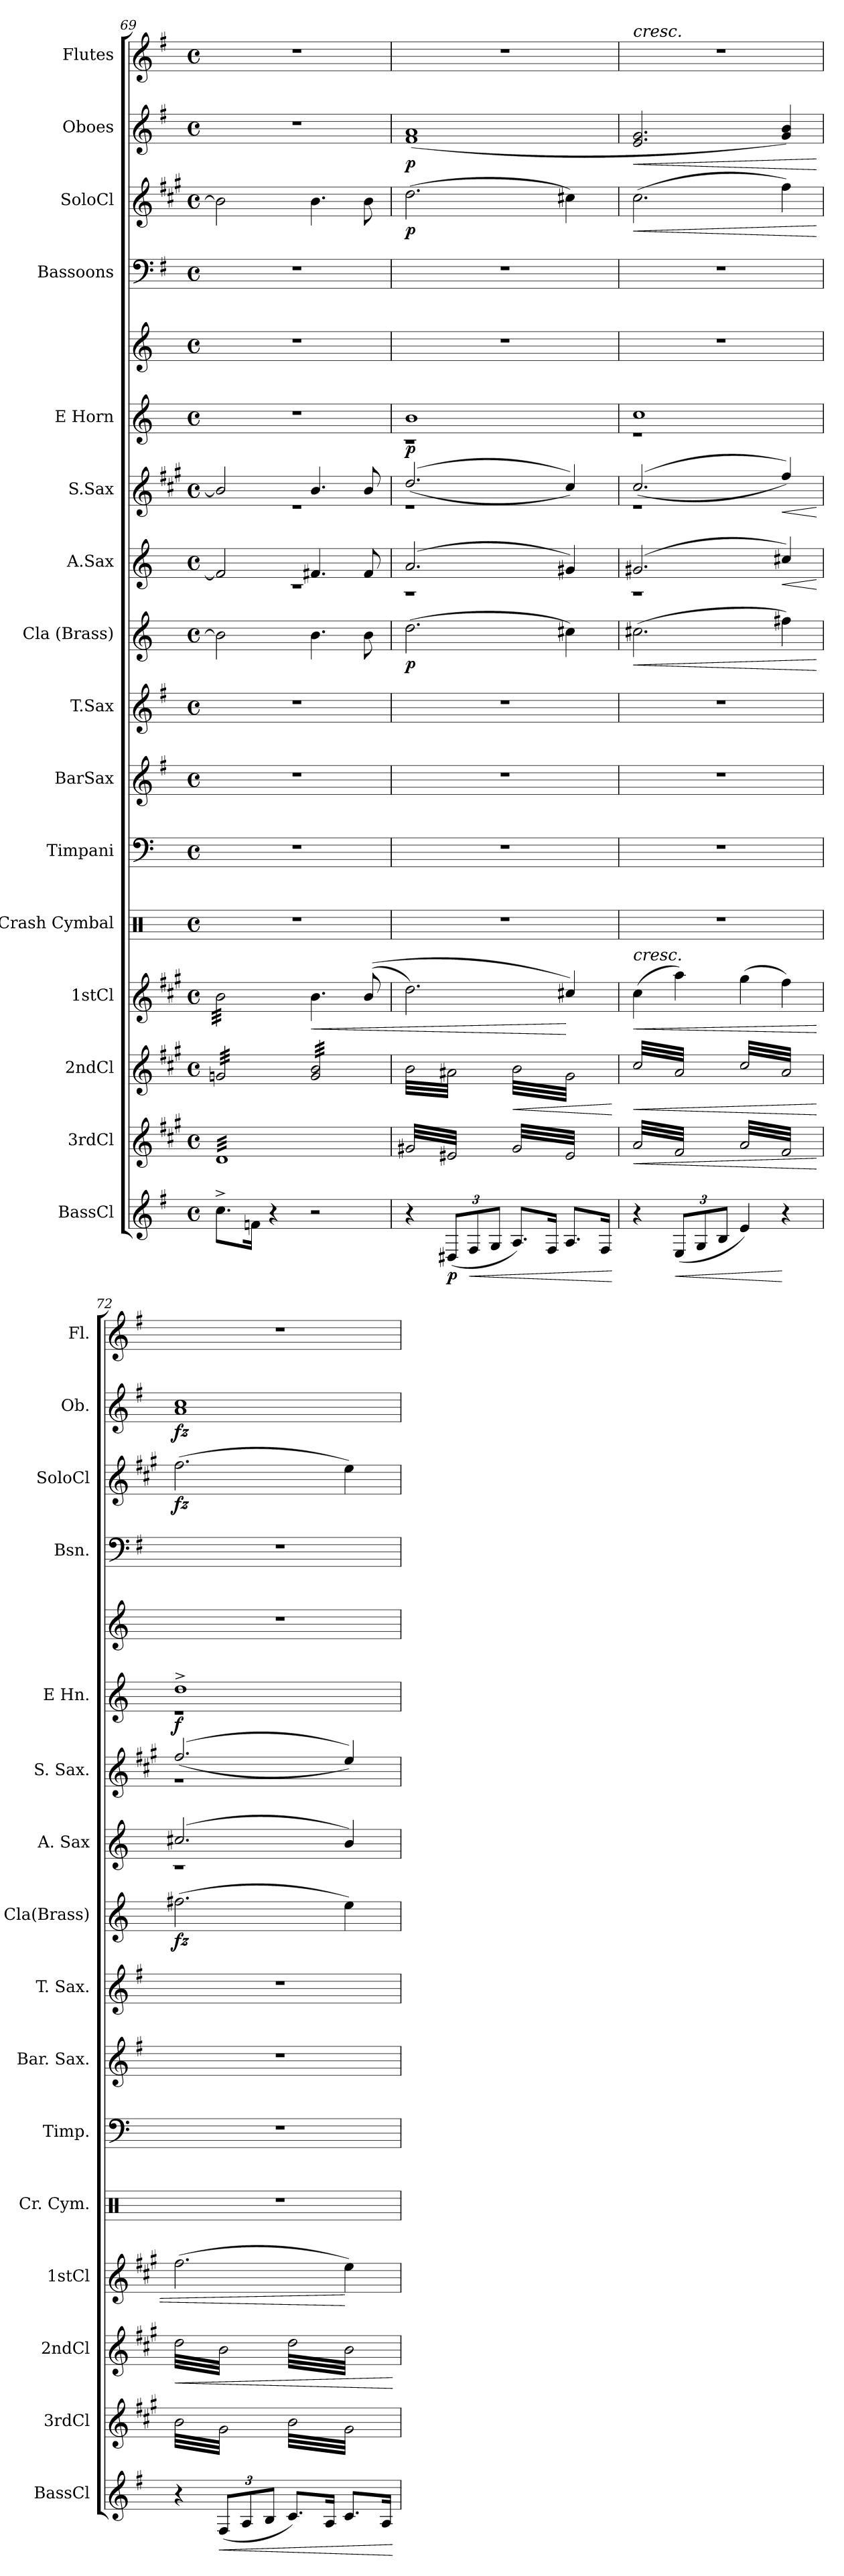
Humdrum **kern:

**kern	**dynam	**kern	**dynam	**kern	**dynam	**kern	**dynam	**kern	**kern	**kern	**kern	**kern	**dynam	**kern	**dynam	**kern	**dynam	**kern	**kern	**dynam	**kern	**kern	**dynam	**kern	**dynam	**kern
*part16	*part16	*part15	*part15	*part14	*part14	*part13	*part13	*part12	*part11	*part10	*part9	*part8	*part8	*part7	*part7	*part6	*part6	*part5	*part5	*part5	*part4	*part3	*part3	*part2	*part2	*part1
*staff17	*staff17	*staff16	*staff16	*staff15	*staff15	*staff14	*staff14	*staff13	*staff12	*staff11	*staff10	*staff9	*staff9	*staff8	*staff8	*staff7	*staff7	*staff6	*staff5	*staff5/6	*staff4	*staff3	*staff3	*staff2	*staff2	*staff1
*I"BassCl	*	*I"3rdCl	*	*I"2ndCl	*	*I"1stCl	*	*I"Crash Cymbal	*I"Timpani	*I"BarSax	*I"T.Sax	*I"Cla (Brass)	*	*I"A.Sax	*	*I"S.Sax	*	*I"E Horn	*	*	*I"Bassoons	*I"SoloCl	*	*I"Oboes	*	*I"Flutes
*I'BassCl	*	*I'3rdCl	*	*I'2ndCl	*	*I'1stCl	*	*I'Cr. Cym.	*I'Timp.	*I'Bar. Sax.	*I'T. Sax.	*I'Cla(Brass)	*	*I'A. Sax	*	*I'S. Sax.	*	*I'E Hn.	*	*	*I'Bsn.	*I'SoloCl	*	*I'Ob.	*	*I'Fl.
*clefG2	*	*clefG2	*	*clefG2	*	*clefG2	*	*clefX	*clefF4	*clefG2	*clefG2	*clefG2	*	*clefG2	*	*clefG2	*	*clefG2	*clefG2	*	*clefF4	*clefG2	*	*clefG2	*	*clefG2
*ITrd8c14	*	*ITrd1c2	*	*ITrd1c2	*	*ITrd1c2	*	*	*	*ITrd12c21	*ITrd8c14	*ITrd1c2	*	*ITrd5c9	*	*ITrd1c2	*	*ITrd5c8	*ITrd5c8	*	*	*ITrd1c2	*	*	*	*
*k[f#]	*	*k[f#]	*	*k[f#]	*	*k[f#]	*	*k[]	*k[]	*k[f#]	*k[f#]	*k[b-e-]	*	*k[b-e-a-]	*	*k[f#]	*	*k[f#c#g#d#]	*k[f#c#g#d#]	*	*k[f#]	*k[f#]	*	*k[f#]	*	*k[f#]
*M4/4	*	*M4/4	*	*M4/4	*	*M4/4	*	*M4/4	*M4/4	*M4/4	*M4/4	*M4/4	*	*M4/4	*	*M4/4	*	*M4/4	*M4/4	*	*M4/4	*M4/4	*	*M4/4	*	*M4/4
*met(c)	*	*met(c)	*	*met(c)	*	*met(c)	*	*met(c)	*met(c)	*met(c)	*met(c)	*met(c)	*	*met(c)	*	*met(c)	*	*met(c)	*met(c)	*	*met(c)	*met(c)	*	*met(c)	*	*met(c)
=69	=69	=69	=69	=69	=69	=69	=69	=69	=69	=69	=69	=69	=69	=69	=69	=69	=69	=69	=69	=69	=69	=69	=69	=69	=69	=69
*	*	*	*	*	*	*	*	*	*	*	*	*	*	*^	*	*^	*	*	*	*	*	*	*	*	*	*
*	*	*tremolo	*	*	*	*	*	*	*	*	*	*	*	*	*	*	*	*	*	*	*	*	*	*	*	*	*	*
*	*	*	*	*tremolo	*	*	*	*	*	*	*	*	*	*	*	*	*	*	*	*	*	*	*	*	*	*	*	*
*	*	*	*	*	*	*tremolo	*	*	*	*	*	*	*	*	*	*	*	*	*	*	*	*	*	*	*	*	*	*
8.c^\L	.	32cLLL	.	32fn/LLL	.	32a\LLL	.	1r	1r	1r	1r	2a\]	.	2A/]	1r	.	2a/]	1r	.	1r	1r	.	1r	2a\]	.	1r	.	1r
.	.	32c	.	32fn/	.	32a\	.	.	.	.	.	.	.	.	.	.	.	.	.	.	.	.	.	.	.	.	.	.
.	.	32c	.	32fn/	.	32a\	.	.	.	.	.	.	.	.	.	.	.	.	.	.	.	.	.	.	.	.	.	.
.	.	32c	.	32fn/	.	32a\	.	.	.	.	.	.	.	.	.	.	.	.	.	.	.	.	.	.	.	.	.	.
.	.	32c	.	32fn/	.	32a\	.	.	.	.	.	.	.	.	.	.	.	.	.	.	.	.	.	.	.	.	.	.
.	.	32c	.	32fn/	.	32a\	.	.	.	.	.	.	.	.	.	.	.	.	.	.	.	.	.	.	.	.	.	.
16Fn\Jk	.	32c	.	32fn/	.	32a\	.	.	.	.	.	.	.	.	.	.	.	.	.	.	.	.	.	.	.	.	.	.
.	.	32c	.	32fn/	.	32a\	.	.	.	.	.	.	.	.	.	.	.	.	.	.	.	.	.	.	.	.	.	.
4r	.	32c	.	32fn/	.	32a\	.	.	.	.	.	.	.	.	.	.	.	.	.	.	.	.	.	.	.	.	.	.
.	.	32c	.	32fn/	.	32a\	.	.	.	.	.	.	.	.	.	.	.	.	.	.	.	.	.	.	.	.	.	.
.	.	32c	.	32fn/	.	32a\	.	.	.	.	.	.	.	.	.	.	.	.	.	.	.	.	.	.	.	.	.	.
.	.	32c	.	32fn/	.	32a\	.	.	.	.	.	.	.	.	.	.	.	.	.	.	.	.	.	.	.	.	.	.
.	.	32c	.	32fn/	.	32a\	.	.	.	.	.	.	.	.	.	.	.	.	.	.	.	.	.	.	.	.	.	.
.	.	32c	.	32fn/	.	32a\	.	.	.	.	.	.	.	.	.	.	.	.	.	.	.	.	.	.	.	.	.	.
.	.	32c	.	32fn/	.	32a\	.	.	.	.	.	.	.	.	.	.	.	.	.	.	.	.	.	.	.	.	.	.
.	.	32c	.	32fn/JJJ	.	32a\JJJ	.	.	.	.	.	.	.	.	.	.	.	.	.	.	.	.	.	.	.	.	.	.
*	*	*	*	*	*	*Xtremolo	*	*	*	*	*	*	*	*	*	*	*	*	*	*	*	*	*	*	*	*	*	*
!	!	!	!	!	!	!	!LO:HP:b	!	!	!	!	!	!	!	!	!	!	!	!	!	!	!	!	!	!	!	!	!
2r	.	32c	.	32f/ 32a/LLL	.	4.a\	<	.	.	.	.	4.a\	.	4.An/	.	.	4.a/	.	.	.	.	.	.	4.a\	.	.	.	.
.	.	32c	.	32f/ 32a/	.	.	.	.	.	.	.	.	.	.	.	.	.	.	.	.	.	.	.	.	.	.	.	.
.	.	32c	.	32f/ 32a/	.	.	.	.	.	.	.	.	.	.	.	.	.	.	.	.	.	.	.	.	.	.	.	.
.	.	32c	.	32f/ 32a/	.	.	.	.	.	.	.	.	.	.	.	.	.	.	.	.	.	.	.	.	.	.	.	.
.	.	32c	.	32f/ 32a/	.	.	.	.	.	.	.	.	.	.	.	.	.	.	.	.	.	.	.	.	.	.	.	.
.	.	32c	.	32f/ 32a/	.	.	.	.	.	.	.	.	.	.	.	.	.	.	.	.	.	.	.	.	.	.	.	.
.	.	32c	.	32f/ 32a/	.	.	.	.	.	.	.	.	.	.	.	.	.	.	.	.	.	.	.	.	.	.	.	.
.	.	32c	.	32f/ 32a/	.	.	.	.	.	.	.	.	.	.	.	.	.	.	.	.	.	.	.	.	.	.	.	.
.	.	32c	.	32f/ 32a/	.	.	.	.	.	.	.	.	.	.	.	.	.	.	.	.	.	.	.	.	.	.	.	.
.	.	32c	.	32f/ 32a/	.	.	.	.	.	.	.	.	.	.	.	.	.	.	.	.	.	.	.	.	.	.	.	.
.	.	32c	.	32f/ 32a/	.	.	.	.	.	.	.	.	.	.	.	.	.	.	.	.	.	.	.	.	.	.	.	.
.	.	32c	.	32f/ 32a/	.	.	.	.	.	.	.	.	.	.	.	.	.	.	.	.	.	.	.	.	.	.	.	.
.	.	32c	.	32f/ 32a/	.	(>(>8a/	.	.	.	.	.	8a\	.	8A/	.	.	8a/	.	.	.	.	.	.	8a\	.	.	.	.
.	.	32c	.	32f/ 32a/	.	.	.	.	.	.	.	.	.	.	.	.	.	.	.	.	.	.	.	.	.	.	.	.
.	.	32c	.	32f/ 32a/	.	.	.	.	.	.	.	.	.	.	.	.	.	.	.	.	.	.	.	.	.	.	.	.
.	.	32cJJJ	.	32f/ 32a/JJJ	.	.	.	.	.	.	.	.	.	.	.	.	.	.	.	.	.	.	.	.	.	.	.	.
=70	=70	=70	=70	=70	=70	=70	=70	=70	=70	=70	=70	=70	=70	=70	=70	=70	=70	=70	=70	=70	=70	=70	=70	=70	=70	=70	=70	=70
*	*	*	*	*	*	*	*	*	*	*	*	*	*	*	*	*	*	*	*	*^	*	*	*	*	*	*	*	*
!	!	!	!	!	!	!	!	!	!	!	!	!	!LO:DY:b	!	!	!LO:DY:b	!	!	!	!	!	!	!	!	!	!	!	!	!
!	!	!	!	!	!	!	!	!	!	!	!	!	!	!	!	!LO:DY:n=1:b	!	!	!LO:DY:b	!	!	!	!	!	!	!	!	!	!
!	!	!	!	!	!	!	!	!	!	!	!	!	!	!	!	!	!	!	!LO:DY:n=1:b	!	!	!	!LO:DY:b=2	!	!	!LO:DY:b	!	!LO:DY:b	!
4r	.	(<32f#X/LLL	.	(>32a\LLL	.	2.cc\)	.	1r	1r	1r	1r	(>2.cc\	p	(>2.c/	1r	p p	(>(>2.cc/	1r	p p	1d#	1r	1r	p	1r	(>2.cc\	p	(>1f# 1a	p	1r
.	.	32d#X/	.	32g#X/	.	.	.	.	.	.	.	.	.	.	.	.	.	.	.	.	.	.	.	.	.	.	.	.	.
.	.	32f#X/	.	32a\	.	.	.	.	.	.	.	.	.	.	.	.	.	.	.	.	.	.	.	.	.	.	.	.	.
.	.	32d#X/	.	32g#X/	.	.	.	.	.	.	.	.	.	.	.	.	.	.	.	.	.	.	.	.	.	.	.	.	.
.	.	32f#X/	.	32a\	.	.	.	.	.	.	.	.	.	.	.	.	.	.	.	.	.	.	.	.	.	.	.	.	.
.	.	32d#X/	.	32g#X/	.	.	.	.	.	.	.	.	.	.	.	.	.	.	.	.	.	.	.	.	.	.	.	.	.
.	.	32f#X/	.	32a\	.	.	.	.	.	.	.	.	.	.	.	.	.	.	.	.	.	.	.	.	.	.	.	.	.
.	.	32d#X/	.	32g#X/	.	.	.	.	.	.	.	.	.	.	.	.	.	.	.	.	.	.	.	.	.	.	.	.	.
*Xbrackettup	*	*	*	*	*	*	*	*	*	*	*	*	*	*	*	*	*	*	*	*	*	*	*	*	*	*	*	*	*
!	!LO:DY:b	!	!	!	!	!	!	!	!	!	!	!	!	!	!	!	!	!	!	!	!	!	!	!	!	!	!	!	!
(<12DD#X/L	p	32f#X/	.	32a\	.	.	.	.	.	.	.	.	.	.	.	.	.	.	.	.	.	.	.	.	.	.	.	.	.
.	.	32d#X/	.	32g#X/	.	.	.	.	.	.	.	.	.	.	.	.	.	.	.	.	.	.	.	.	.	.	.	.	.
.	.	32f#X/	.	32a\	.	.	.	.	.	.	.	.	.	.	.	.	.	.	.	.	.	.	.	.	.	.	.	.	.
!	!LO:HP:b	!	!	!	!	!	!	!	!	!	!	!	!	!	!	!	!	!	!	!	!	!	!	!	!	!	!	!	!
12FF#/	<	.	.	.	.	.	.	.	.	.	.	.	.	.	.	.	.	.	.	.	.	.	.	.	.	.	.	.	.
.	.	32d#X/	.	32g#X/	.	.	.	.	.	.	.	.	.	.	.	.	.	.	.	.	.	.	.	.	.	.	.	.	.
.	.	32f#X/	.	32a\	.	.	.	.	.	.	.	.	.	.	.	.	.	.	.	.	.	.	.	.	.	.	.	.	.
.	.	32d#X/	.	32g#X/	.	.	.	.	.	.	.	.	.	.	.	.	.	.	.	.	.	.	.	.	.	.	.	.	.
12GG/J	.	.	.	.	.	.	.	.	.	.	.	.	.	.	.	.	.	.	.	.	.	.	.	.	.	.	.	.	.
.	.	32f#X/	.	32a\	.	.	.	.	.	.	.	.	.	.	.	.	.	.	.	.	.	.	.	.	.	.	.	.	.
.	.	32d#X/JJJ	.	32g#X/JJJ	.	.	.	.	.	.	.	.	.	.	.	.	.	.	.	.	.	.	.	.	.	.	.	.	.
!	!	!	!	!	!LO:HP:b	!	!	!	!	!	!	!	!	!	!	!	!	!	!	!	!	!	!	!	!	!	!	!	!
8.AA/L)	.	32f#/LLL	.	32a\LLL	<	.	.	.	.	.	.	.	.	.	.	.	.	.	.	.	.	.	.	.	.	.	.	.	.
.	.	32d#/)	.	32f#/)	.	.	.	.	.	.	.	.	.	.	.	.	.	.	.	.	.	.	.	.	.	.	.	.	.
.	.	32f#/	.	32a\	.	.	.	.	.	.	.	.	.	.	.	.	.	.	.	.	.	.	.	.	.	.	.	.	.
.	.	32d#/)	.	32f#/)	.	.	.	.	.	.	.	.	.	.	.	.	.	.	.	.	.	.	.	.	.	.	.	.	.
.	.	32f#/	.	32a\	.	.	.	.	.	.	.	.	.	.	.	.	.	.	.	.	.	.	.	.	.	.	.	.	.
.	.	32d#/)	.	32f#/)	.	.	.	.	.	.	.	.	.	.	.	.	.	.	.	.	.	.	.	.	.	.	.	.	.
16FF#/Jk	.	32f#/	.	32a\	.	.	.	.	.	.	.	.	.	.	.	.	.	.	.	.	.	.	.	.	.	.	.	.	.
.	.	32d#/)	.	32f#/)	.	.	.	.	.	.	.	.	.	.	.	.	.	.	.	.	.	.	.	.	.	.	.	.	.
8.AA/L	.	32f#/	.	32a\	.	4bn/)	[	.	.	.	.	4bn\)	.	4Bn/)	.	.	4b/))	.	.	.	.	.	.	.	4bn\)	.	.	.	.
.	.	32d#/)	.	32f#/)	.	.	.	.	.	.	.	.	.	.	.	.	.	.	.	.	.	.	.	.	.	.	.	.	.
.	.	32f#/	.	32a\	.	.	.	.	.	.	.	.	.	.	.	.	.	.	.	.	.	.	.	.	.	.	.	.	.
.	.	32d#/)	.	32f#/)	.	.	.	.	.	.	.	.	.	.	.	.	.	.	.	.	.	.	.	.	.	.	.	.	.
.	.	32f#/	.	32a\	.	.	.	.	.	.	.	.	.	.	.	.	.	.	.	.	.	.	.	.	.	.	.	.	.
.	.	32d#/)	.	32f#/)	.	.	.	.	.	.	.	.	.	.	.	.	.	.	.	.	.	.	.	.	.	.	.	.	.
16FF#/Jk	.	32f#/	.	32a\	.	.	.	.	.	.	.	.	.	.	.	.	.	.	.	.	.	.	.	.	.	.	.	.	.
.	.	32d#/)JJJ	.	32f#/)JJJ	.	.	.	.	.	.	.	.	.	.	.	.	.	.	.	.	.	.	.	.	.	.	.	.	.
*	*	*	*	*	*	*	*	*	*	*	*	*	*	*v	*v	*	*	*	*	*v	*v	*	*	*	*	*	*	*	*
*	*	*	*	*	*	*	*	*	*	*	*	*	*	*	*	*v	*v	*	*	*	*	*	*	*	*	*	*
.	[	.	.	.	[	.	.	.	.	.	.	.	.	.	.	.	.	.	.	.	.	.	.	.	.	.
=71	=71	=71	=71	=71	=71	=71	=71	=71	=71	=71	=71	=71	=71	=71	=71	=71	=71	=71	=71	=71	=71	=71	=71	=71	=71	=71
!	!	!	!	!	!	!	!	!	!	!	!	!	!	!	!	!	!	!	!	!	!	!	!	!	!	!LO:TX:a:i:t=cresc.
!	!	!	!	!	!	!LO:TX:a:i:t=cresc.	!	!	!	!	!	!	!	!	!	!	!	!	!	!	!	!	!	!	!	!
!	!	!	!LO:HP:b	!	!LO:HP:b	!	!LO:HP:b	!	!	!	!	!	!LO:HP:b	!	!LO:HP:b	!	!LO:HP:b	!	!	!	!	!	!LO:HP:b	!	!LO:HP:b	!
*	*	*	*	*	*	*	*	*	*	*	*	*	*	*^	*	*^	*	*^	*	*	*	*	*	*	*	*
4r	.	(<32g/LLL	<	(<32b/LLL	<	(>4b\	<	1r	1r	1r	1r	(>2.bn\	<	(>2.Bn/	1r	<	(>(>2.b/	1r	<	1e	1r	1r	.	1r	(>2.b\	<	2.e/ 2.g/	<	1r
.	.	32e/	.	32g/	.	.	.	.	.	.	.	.	.	.	.	.	.	.	.	.	.	.	.	.	.	.	.	.	.
.	.	32g/	.	32b/	.	.	.	.	.	.	.	.	.	.	.	.	.	.	.	.	.	.	.	.	.	.	.	.	.
.	.	32e/	.	32g/	.	.	.	.	.	.	.	.	.	.	.	.	.	.	.	.	.	.	.	.	.	.	.	.	.
.	.	32g/	.	32b/	.	.	.	.	.	.	.	.	.	.	.	.	.	.	.	.	.	.	.	.	.	.	.	.	.
.	.	32e/	.	32g/	.	.	.	.	.	.	.	.	.	.	.	.	.	.	.	.	.	.	.	.	.	.	.	.	.
.	.	32g/	.	32b/	.	.	.	.	.	.	.	.	.	.	.	.	.	.	.	.	.	.	.	.	.	.	.	.	.
.	.	32e/	.	32g/	.	.	.	.	.	.	.	.	.	.	.	.	.	.	.	.	.	.	.	.	.	.	.	.	.
!	!LO:HP:b	!	!	!	!	!	!	!	!	!	!	!	!	!	!	!	!	!	!	!	!	!	!	!	!	!	!	!	!
(<12EE/L	<	32g/	.	32b/	.	4gg\)	.	.	.	.	.	.	.	.	.	.	.	.	.	.	.	.	.	.	.	.	.	.	.
.	.	32e/	.	32g/	.	.	.	.	.	.	.	.	.	.	.	.	.	.	.	.	.	.	.	.	.	.	.	.	.
.	.	32g/	.	32b/	.	.	.	.	.	.	.	.	.	.	.	.	.	.	.	.	.	.	.	.	.	.	.	.	.
12GG/	.	.	.	.	.	.	.	.	.	.	.	.	.	.	.	.	.	.	.	.	.	.	.	.	.	.	.	.	.
.	.	32e/	.	32g/	.	.	.	.	.	.	.	.	.	.	.	.	.	.	.	.	.	.	.	.	.	.	.	.	.
.	.	32g/	.	32b/	.	.	.	.	.	.	.	.	.	.	.	.	.	.	.	.	.	.	.	.	.	.	.	.	.
.	.	32e/	.	32g/	.	.	.	.	.	.	.	.	.	.	.	.	.	.	.	.	.	.	.	.	.	.	.	.	.
12BB/J	.	.	.	.	.	.	.	.	.	.	.	.	.	.	.	.	.	.	.	.	.	.	.	.	.	.	.	.	.
.	.	32g/	.	32b/	.	.	.	.	.	.	.	.	.	.	.	.	.	.	.	.	.	.	.	.	.	.	.	.	.
.	.	32e/JJJ	.	32g/JJJ	.	.	.	.	.	.	.	.	.	.	.	.	.	.	.	.	.	.	.	.	.	.	.	.	.
4E/)	.	32g/LLL	.	32b/LLL	.	(>4ff#\	.	.	.	.	.	.	.	.	.	.	.	.	.	.	.	.	.	.	.	.	.	.	.
.	.	32e/)	.	32g/)	.	.	.	.	.	.	.	.	.	.	.	.	.	.	.	.	.	.	.	.	.	.	.	.	.
.	.	32g/	.	32b/	.	.	.	.	.	.	.	.	.	.	.	.	.	.	.	.	.	.	.	.	.	.	.	.	.
.	.	32e/)	.	32g/)	.	.	.	.	.	.	.	.	.	.	.	.	.	.	.	.	.	.	.	.	.	.	.	.	.
.	.	32g/	.	32b/	.	.	.	.	.	.	.	.	.	.	.	.	.	.	.	.	.	.	.	.	.	.	.	.	.
.	.	32e/)	.	32g/)	.	.	.	.	.	.	.	.	.	.	.	.	.	.	.	.	.	.	.	.	.	.	.	.	.
.	.	32g/	.	32b/	.	.	.	.	.	.	.	.	.	.	.	.	.	.	.	.	.	.	.	.	.	.	.	.	.
.	.	32e/)	.	32g/)	.	.	.	.	.	.	.	.	.	.	.	.	.	.	.	.	.	.	.	.	.	.	.	.	.
!	!	!	!	!	!	!	!	!	!	!	!	!	!	!	!	!LO:HP:b	!	!	!LO:HP:b	!	!	!	!	!	!	!	!	!	!
4r	[	32g/	.	32b/	.	4ee\)	.	.	.	.	.	4een\)	.	4en/)	.	<	4ee/))	.	<	.	.	.	.	.	4ee\)	.	4g/ 4b/)	.	.
.	.	32e/)	.	32g/)	.	.	.	.	.	.	.	.	.	.	.	.	.	.	.	.	.	.	.	.	.	.	.	.	.
.	.	32g/	.	32b/	.	.	.	.	.	.	.	.	.	.	.	.	.	.	.	.	.	.	.	.	.	.	.	.	.
.	.	32e/)	.	32g/)	.	.	.	.	.	.	.	.	.	.	.	.	.	.	.	.	.	.	.	.	.	.	.	.	.
.	.	32g/	.	32b/	.	.	.	.	.	.	.	.	.	.	.	.	.	.	.	.	.	.	.	.	.	.	.	.	.
.	.	32e/)	.	32g/)	.	.	.	.	.	.	.	.	.	.	.	.	.	.	.	.	.	.	.	.	.	.	.	.	.
.	.	32g/	.	32b/	.	.	.	.	.	.	.	.	.	.	.	.	.	.	.	.	.	.	.	.	.	.	.	.	.
.	.	32e/)JJJ	.	32g/)JJJ	.	.	.	.	.	.	.	.	.	.	.	.	.	.	.	.	.	.	.	.	.	.	.	.	.
*	*	*	*	*	*	*	*	*	*	*	*	*	*	*v	*v	*	*	*	*	*v	*v	*	*	*	*	*	*	*	*
*	*	*	*	*	*	*	*	*	*	*	*	*	*	*	*	*v	*v	*	*	*	*	*	*	*	*	*	*
.	.	.	[	.	[	.	.	.	.	.	.	.	[	.	[ [	.	[ [	.	.	.	.	.	[	.	[	.
=72	=72	=72	=72	=72	=72	=72	=72	=72	=72	=72	=72	=72	=72	=72	=72	=72	=72	=72	=72	=72	=72	=72	=72	=72	=72	=72
!	!	!	!	!	!LO:HP:b	!	!	!	!	!	!	!	!LO:DY:b	!	!LO:DY:b	!	!	!	!	!	!	!	!	!	!	!
*	*	*	*	*	*	*	*	*	*	*	*	*	*	*^	*	*^	*	*^	*	*	*	*	*	*	*	*
!	!	!	!	!	!	!	!	!	!	!	!	!	!	!	!	!LO:DY:n=1:b	!	!	!LO:DY:b	!	!	!	!	!	!	!	!	!	!
!	!	!	!	!	!	!	!	!	!	!	!	!	!	!	!	!	!	!	!LO:DY:n=1:b	!	!	!	!LO:DY:b=2	!	!	!LO:DY:b	!	!LO:DY:b	!
4r	.	(>32a\LLL	.	(>32cc\LLL	<	(>2.ee\	.	1r	1r	1r	1r	(>2.een\	fz	(>2.en/	1r	fz fz	(>(>2.ee/	1r	fz fz	1f#^	1r	1r	f	1r	(>2.ee\	fz	1a 1cc	fz	1r
.	.	32f#/	.	32a\	.	.	.	.	.	.	.	.	.	.	.	.	.	.	.	.	.	.	.	.	.	.	.	.	.
.	.	32a\	.	32cc\	.	.	.	.	.	.	.	.	.	.	.	.	.	.	.	.	.	.	.	.	.	.	.	.	.
.	.	32f#/	.	32a\	.	.	.	.	.	.	.	.	.	.	.	.	.	.	.	.	.	.	.	.	.	.	.	.	.
.	.	32a\	.	32cc\	.	.	.	.	.	.	.	.	.	.	.	.	.	.	.	.	.	.	.	.	.	.	.	.	.
.	.	32f#/	.	32a\	.	.	.	.	.	.	.	.	.	.	.	.	.	.	.	.	.	.	.	.	.	.	.	.	.
.	.	32a\	.	32cc\	.	.	.	.	.	.	.	.	.	.	.	.	.	.	.	.	.	.	.	.	.	.	.	.	.
.	.	32f#/	.	32a\	.	.	.	.	.	.	.	.	.	.	.	.	.	.	.	.	.	.	.	.	.	.	.	.	.
!	!LO:HP:b	!	!	!	!	!	!	!	!	!	!	!	!	!	!	!	!	!	!	!	!	!	!	!	!	!	!	!	!
(<12FF#/L	<	32a\	.	32cc\	.	.	.	.	.	.	.	.	.	.	.	.	.	.	.	.	.	.	.	.	.	.	.	.	.
.	.	32f#/	.	32a\	.	.	.	.	.	.	.	.	.	.	.	.	.	.	.	.	.	.	.	.	.	.	.	.	.
.	.	32a\	.	32cc\	.	.	.	.	.	.	.	.	.	.	.	.	.	.	.	.	.	.	.	.	.	.	.	.	.
12AA/	.	.	.	.	.	.	.	.	.	.	.	.	.	.	.	.	.	.	.	.	.	.	.	.	.	.	.	.	.
.	.	32f#/	.	32a\	.	.	.	.	.	.	.	.	.	.	.	.	.	.	.	.	.	.	.	.	.	.	.	.	.
.	.	32a\	.	32cc\	.	.	.	.	.	.	.	.	.	.	.	.	.	.	.	.	.	.	.	.	.	.	.	.	.
.	.	32f#/	.	32a\	.	.	.	.	.	.	.	.	.	.	.	.	.	.	.	.	.	.	.	.	.	.	.	.	.
12BB/J	.	.	.	.	.	.	.	.	.	.	.	.	.	.	.	.	.	.	.	.	.	.	.	.	.	.	.	.	.
.	.	32a\	.	32cc\	.	.	.	.	.	.	.	.	.	.	.	.	.	.	.	.	.	.	.	.	.	.	.	.	.
.	.	32f#/JJJ	.	32a\JJJ	.	.	.	.	.	.	.	.	.	.	.	.	.	.	.	.	.	.	.	.	.	.	.	.	.
8.C/L)	.	32a\LLL	.	32cc\LLL	.	.	.	.	.	.	.	.	.	.	.	.	.	.	.	.	.	.	.	.	.	.	.	.	.
.	.	32f#/)	.	32a\)	.	.	.	.	.	.	.	.	.	.	.	.	.	.	.	.	.	.	.	.	.	.	.	.	.
.	.	32a\	.	32cc\	.	.	.	.	.	.	.	.	.	.	.	.	.	.	.	.	.	.	.	.	.	.	.	.	.
.	.	32f#/)	.	32a\)	.	.	.	.	.	.	.	.	.	.	.	.	.	.	.	.	.	.	.	.	.	.	.	.	.
.	.	32a\	.	32cc\	.	.	.	.	.	.	.	.	.	.	.	.	.	.	.	.	.	.	.	.	.	.	.	.	.
.	.	32f#/)	.	32a\)	.	.	.	.	.	.	.	.	.	.	.	.	.	.	.	.	.	.	.	.	.	.	.	.	.
16AA/Jk	.	32a\	.	32cc\	.	.	.	.	.	.	.	.	.	.	.	.	.	.	.	.	.	.	.	.	.	.	.	.	.
.	.	32f#/)	.	32a\)	.	.	.	.	.	.	.	.	.	.	.	.	.	.	.	.	.	.	.	.	.	.	.	.	.
8.C/L	.	32a\	.	32cc\	.	4dd\)	[	.	.	.	.	4dd\)	.	4d/)	.	.	4dd/))	.	.	.	.	.	.	.	4dd\)	.	.	.	.
.	.	32f#/)	.	32a\)	.	.	.	.	.	.	.	.	.	.	.	.	.	.	.	.	.	.	.	.	.	.	.	.	.
.	.	32a\	.	32cc\	.	.	.	.	.	.	.	.	.	.	.	.	.	.	.	.	.	.	.	.	.	.	.	.	.
.	.	32f#/)	.	32a\)	.	.	.	.	.	.	.	.	.	.	.	.	.	.	.	.	.	.	.	.	.	.	.	.	.
.	.	32a\	.	32cc\	.	.	.	.	.	.	.	.	.	.	.	.	.	.	.	.	.	.	.	.	.	.	.	.	.
.	.	32f#/)	.	32a\)	.	.	.	.	.	.	.	.	.	.	.	.	.	.	.	.	.	.	.	.	.	.	.	.	.
16AA/Jk	.	32a\	.	32cc\	.	.	.	.	.	.	.	.	.	.	.	.	.	.	.	.	.	.	.	.	.	.	.	.	.
.	.	32f#/)JJJ	.	32a\)JJJ	.	.	.	.	.	.	.	.	.	.	.	.	.	.	.	.	.	.	.	.	.	.	.	.	.
*	*	*	*	*Xtremolo	*	*	*	*	*	*	*	*	*	*	*	*	*	*	*	*	*	*	*	*	*	*	*	*	*
*	*	*Xtremolo	*	*	*	*	*	*	*	*	*	*	*	*	*	*	*	*	*	*	*	*	*	*	*	*	*	*	*
*	*	*	*	*	*	*	*	*	*	*	*	*	*	*v	*v	*	*	*	*	*v	*v	*	*	*	*	*	*	*	*
*	*	*	*	*	*	*	*	*	*	*	*	*	*	*	*	*v	*v	*	*	*	*	*	*	*	*	*	*
.	[	.	.	.	[	.	.	.	.	.	.	.	.	.	.	.	.	.	.	.	.	.	.	.	.	.
.	.	.	.	.	.	.	.	.	.	.	.	.	.	.	.	.	.	.	.	.	.	.	.	.	.	.
.	.	.	.	.	.	.	.	.	.	.	.	.	.	.	.	.	.	.	.	.	.	.	.	.	.	.
.	.	.	.	.	.	.	.	.	.	.	.	.	.	.	.	.	.	.	.	.	.	.	.	.	.	.
.	.	.	.	.	.	.	.	.	.	.	.	.	.	.	.	.	.	.	.	.	.	.	.	.	.	.
.	.	.	.	.	.	.	.	.	.	.	.	.	.	.	.	.	.	.	.	.	.	.	.	.	.	.
.	.	.	.	.	.	.	.	.	.	.	.	.	.	.	.	.	.	.	.	.	.	.	.	.	.	.
.	.	.	.	.	.	.	.	.	.	.	.	.	.	.	.	.	.	.	.	.	.	.	.	.	.	.
=	=	=	=	=	=	=	=	=	=	=	=	=	=	=	=	=	=	=	=	=	=	=	=	=	=	=
*-	*-	*-	*-	*-	*-	*-	*-	*-	*-	*-	*-	*-	*-	*-	*-	*-	*-	*-	*-	*-	*-	*-	*-	*-	*-	*-
